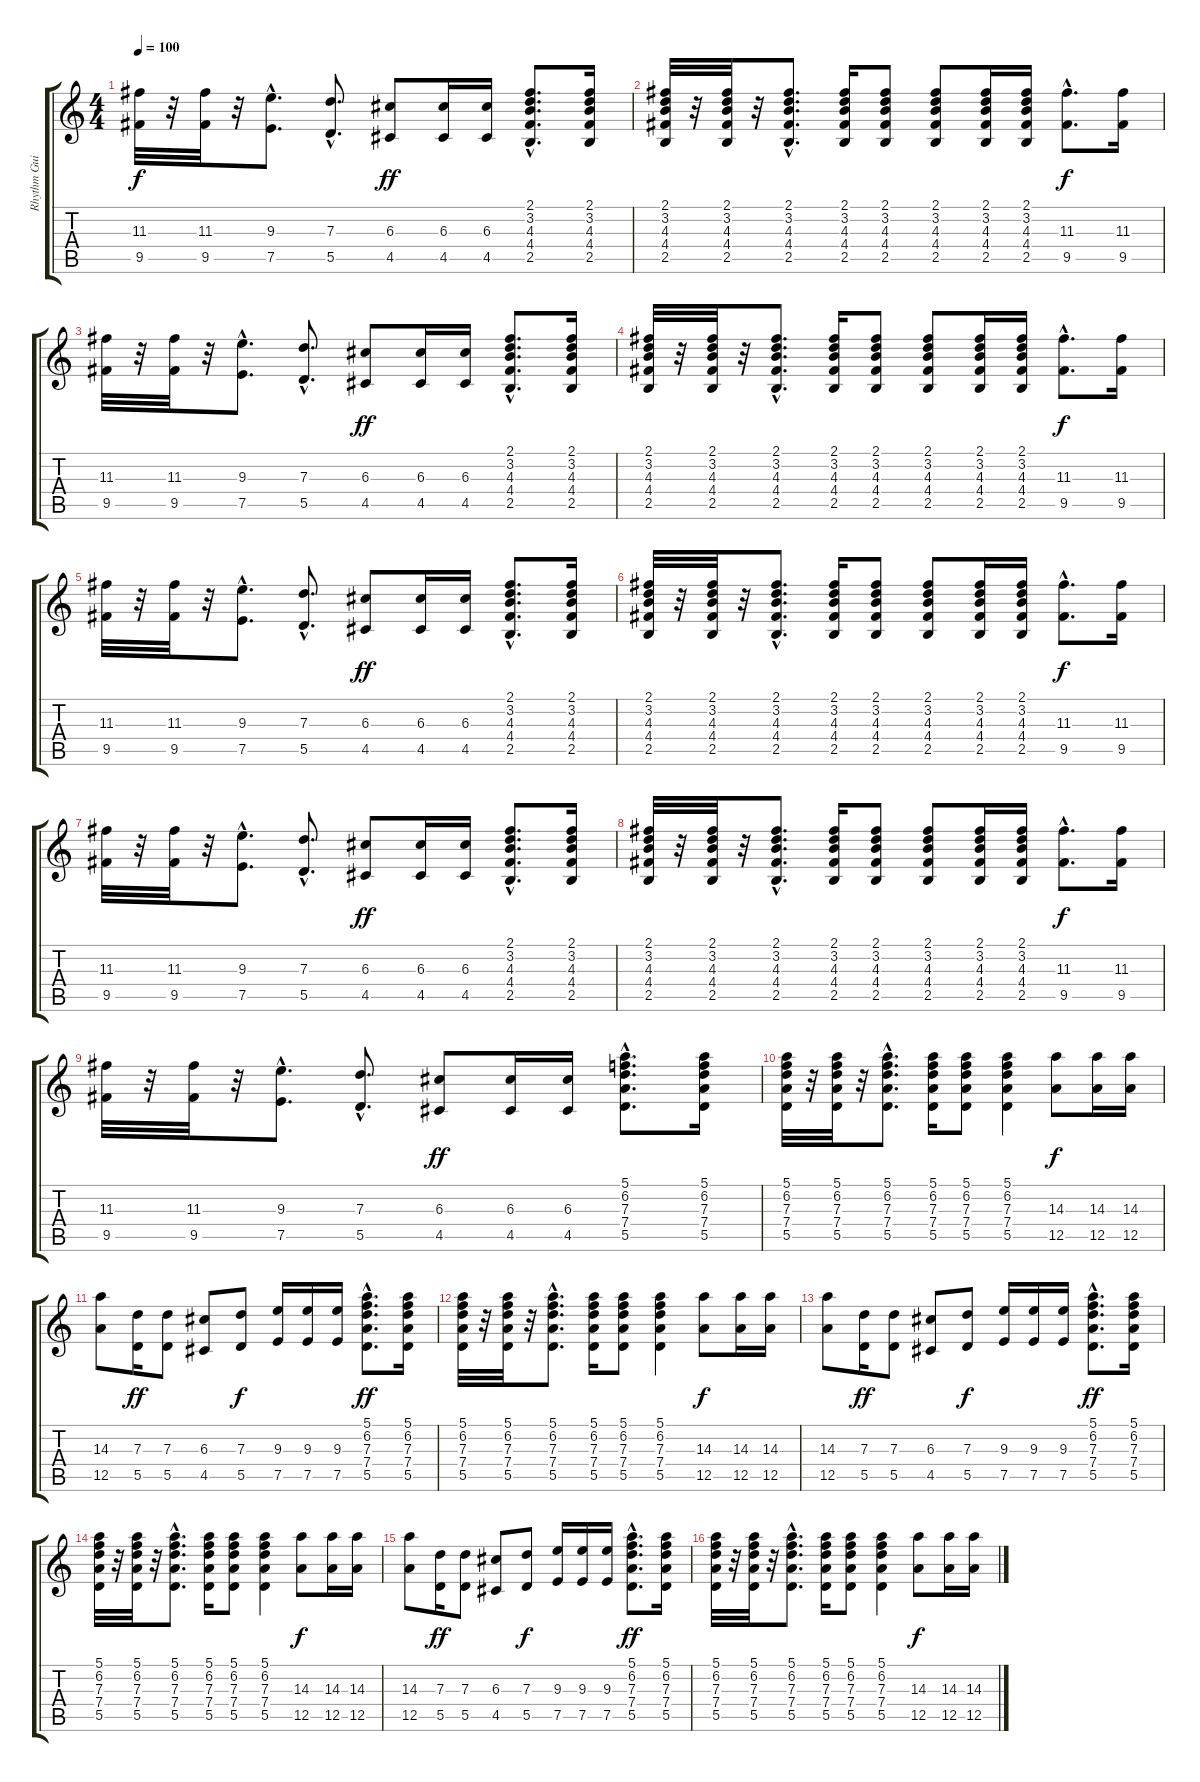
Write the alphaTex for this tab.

\track ("Rhythm Guitar I" "Rhythm Gui") {instrument distortionguitar}
\staff {score tabs}
\tuning (E4 B3 G3 D3 A2 E2) {hide}
\ts (4 4)
\tempo 100
\clef g2
\ks c
(11.3 9.5).32{dy f} r.32 (11.3 9.5).32 r.32 (9.3{hac} 7.5{hac}).8{d} (7.3{hac} 5.5{hac}).8{d} (6.3 4.5).8{dy ff} (6.3 4.5).16 (6.3 4.5).16 (2.1{hac} 3.2{hac} 4.3{hac} 4.4{hac} 2.5{hac}).8{d} (2.1 3.2 4.3 4.4 2.5).16 |
(2.1 3.2 4.3 4.4 2.5).32 r.32 (2.1 3.2 4.3 4.4 2.5).32 r.32 (2.1{hac} 3.2{hac} 4.3{hac} 4.4{hac} 2.5{hac}).8{d} (2.1 3.2 4.3 4.4 2.5).16 (2.1 3.2 4.3 4.4 2.5).8 (2.1 3.2 4.3 4.4 2.5).8 (2.1 3.2 4.3 4.4 2.5).16 (2.1 3.2 4.3 4.4 2.5).16 (11.3{hac} 9.5{hac}).8{d dy f} (11.3 9.5).16 |
(11.3 9.5).32 r.32 (11.3 9.5).32 r.32 (9.3{hac} 7.5{hac}).8{d} (7.3{hac} 5.5{hac}).8{d} (6.3 4.5).8{dy ff} (6.3 4.5).16 (6.3 4.5).16 (2.1{hac} 3.2{hac} 4.3{hac} 4.4{hac} 2.5{hac}).8{d} (2.1 3.2 4.3 4.4 2.5).16 |
(2.1 3.2 4.3 4.4 2.5).32 r.32 (2.1 3.2 4.3 4.4 2.5).32 r.32 (2.1{hac} 3.2{hac} 4.3{hac} 4.4{hac} 2.5{hac}).8{d} (2.1 3.2 4.3 4.4 2.5).16 (2.1 3.2 4.3 4.4 2.5).8 (2.1 3.2 4.3 4.4 2.5).8 (2.1 3.2 4.3 4.4 2.5).16 (2.1 3.2 4.3 4.4 2.5).16 (11.3{hac} 9.5{hac}).8{d dy f} (11.3 9.5).16 |
(11.3 9.5).32 r.32 (11.3 9.5).32 r.32 (9.3{hac} 7.5{hac}).8{d} (7.3{hac} 5.5{hac}).8{d} (6.3 4.5).8{dy ff} (6.3 4.5).16 (6.3 4.5).16 (2.1{hac} 3.2{hac} 4.3{hac} 4.4{hac} 2.5{hac}).8{d} (2.1 3.2 4.3 4.4 2.5).16 |
(2.1 3.2 4.3 4.4 2.5).32 r.32 (2.1 3.2 4.3 4.4 2.5).32 r.32 (2.1{hac} 3.2{hac} 4.3{hac} 4.4{hac} 2.5{hac}).8{d} (2.1 3.2 4.3 4.4 2.5).16 (2.1 3.2 4.3 4.4 2.5).8 (2.1 3.2 4.3 4.4 2.5).8 (2.1 3.2 4.3 4.4 2.5).16 (2.1 3.2 4.3 4.4 2.5).16 (11.3{hac} 9.5{hac}).8{d dy f} (11.3 9.5).16 |
(11.3 9.5).32 r.32 (11.3 9.5).32 r.32 (9.3{hac} 7.5{hac}).8{d} (7.3{hac} 5.5{hac}).8{d} (6.3 4.5).8{dy ff} (6.3 4.5).16 (6.3 4.5).16 (2.1{hac} 3.2{hac} 4.3{hac} 4.4{hac} 2.5{hac}).8{d} (2.1 3.2 4.3 4.4 2.5).16 |
(2.1 3.2 4.3 4.4 2.5).32 r.32 (2.1 3.2 4.3 4.4 2.5).32 r.32 (2.1{hac} 3.2{hac} 4.3{hac} 4.4{hac} 2.5{hac}).8{d} (2.1 3.2 4.3 4.4 2.5).16 (2.1 3.2 4.3 4.4 2.5).8 (2.1 3.2 4.3 4.4 2.5).8 (2.1 3.2 4.3 4.4 2.5).16 (2.1 3.2 4.3 4.4 2.5).16 (11.3{hac} 9.5{hac}).8{d dy f} (11.3 9.5).16 |
(11.3 9.5).32 r.32 (11.3 9.5).32 r.32 (9.3{hac} 7.5{hac}).8{d} (7.3{hac} 5.5{hac}).8{d} (6.3 4.5).8{dy ff} (6.3 4.5).16 (6.3 4.5).16 (5.1{hac} 6.2{hac} 7.3{hac} 7.4{hac} 5.5{hac}).8{d} (5.1 6.2 7.3 7.4 5.5).16 |
(5.1 6.2 7.3 7.4 5.5).32 r.32 (5.1 6.2 7.3 7.4 5.5).32 r.32 (5.1{hac} 6.2{hac} 7.3{hac} 7.4{hac} 5.5{hac}).8{d} (5.1 6.2 7.3 7.4 5.5).16 (5.1 6.2 7.3 7.4 5.5).8 (5.1 6.2 7.3 7.4 5.5).4 (14.3 12.5).8{dy f} (14.3 12.5).16 (14.3 12.5).16 |
(14.3 12.5).8 (7.3 5.5).16{dy ff} (7.3 5.5).8 (6.3 4.5).8 (7.3 5.5).8{dy f} (9.3 7.5).16 (9.3 7.5).16 (9.3 7.5).16 (5.1{hac} 6.2{hac} 7.3{hac} 7.4{hac} 5.5{hac}).8{d dy ff} (5.1 6.2 7.3 7.4 5.5).16 |
(5.1 6.2 7.3 7.4 5.5).32 r.32 (5.1 6.2 7.3 7.4 5.5).32 r.32 (5.1{hac} 6.2{hac} 7.3{hac} 7.4{hac} 5.5{hac}).8{d} (5.1 6.2 7.3 7.4 5.5).16 (5.1 6.2 7.3 7.4 5.5).8 (5.1 6.2 7.3 7.4 5.5).4 (14.3 12.5).8{dy f} (14.3 12.5).16 (14.3 12.5).16 |
(14.3 12.5).8 (7.3 5.5).16{dy ff} (7.3 5.5).8 (6.3 4.5).8 (7.3 5.5).8{dy f} (9.3 7.5).16 (9.3 7.5).16 (9.3 7.5).16 (5.1{hac} 6.2{hac} 7.3{hac} 7.4{hac} 5.5{hac}).8{d dy ff} (5.1 6.2 7.3 7.4 5.5).16 |
(5.1 6.2 7.3 7.4 5.5).32 r.32 (5.1 6.2 7.3 7.4 5.5).32 r.32 (5.1{hac} 6.2{hac} 7.3{hac} 7.4{hac} 5.5{hac}).8{d} (5.1 6.2 7.3 7.4 5.5).16 (5.1 6.2 7.3 7.4 5.5).8 (5.1 6.2 7.3 7.4 5.5).4 (14.3 12.5).8{dy f} (14.3 12.5).16 (14.3 12.5).16 |
(14.3 12.5).8 (7.3 5.5).16{dy ff} (7.3 5.5).8 (6.3 4.5).8 (7.3 5.5).8{dy f} (9.3 7.5).16 (9.3 7.5).16 (9.3 7.5).16 (5.1{hac} 6.2{hac} 7.3{hac} 7.4{hac} 5.5{hac}).8{d dy ff} (5.1 6.2 7.3 7.4 5.5).16 |
(5.1 6.2 7.3 7.4 5.5).32 r.32 (5.1 6.2 7.3 7.4 5.5).32 r.32 (5.1{hac} 6.2{hac} 7.3{hac} 7.4{hac} 5.5{hac}).8{d} (5.1 6.2 7.3 7.4 5.5).16 (5.1 6.2 7.3 7.4 5.5).8 (5.1 6.2 7.3 7.4 5.5).4 (14.3 12.5).8{dy f} (14.3 12.5).16 (14.3 12.5).16
